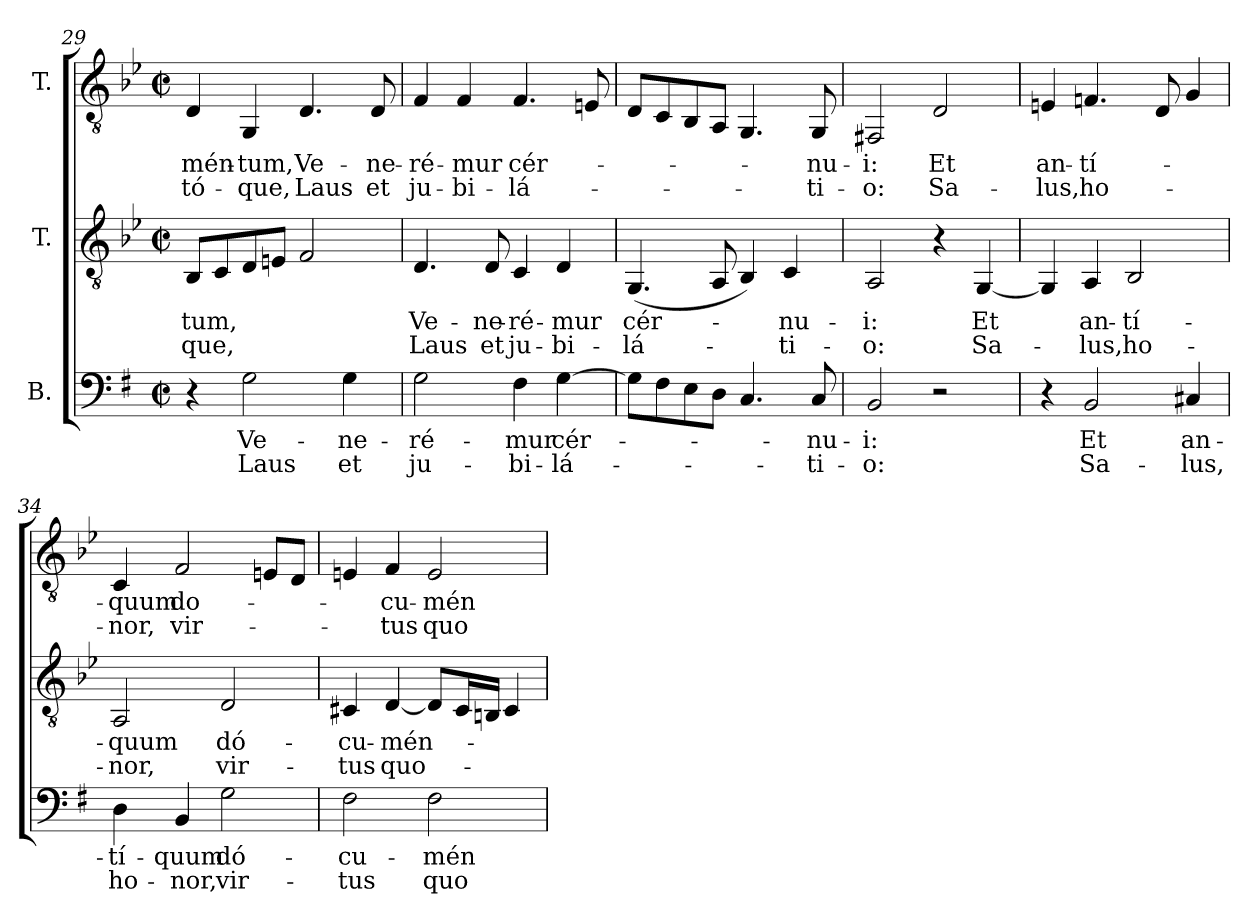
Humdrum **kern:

**kern	**text	**text	**kern	**text	**text	**kern	**text	**text
*part3	*part3	*part3	*part2	*part2	*part2	*part1	*part1	*part1
*staff3	*staff3	*staff3	*staff2	*staff2	*staff2	*staff1	*staff1	*staff1
*I"B.	*	*	*I"T.	*	*	*I"T.	*	*
*clefF4	*	*	*clefGv2	*	*	*clefGv2	*	*
*	*	*	*ITrd2c3	*	*	*ITrd2c3	*	*
*k[f#]	*	*	*k[f#]	*	*	*k[f#]	*	*
*e:	*	*	*e:	*	*	*e:	*	*
*M2/2	*	*	*M2/2	*	*	*M2/2	*	*
*met(c|)	*	*	*met(c|)	*	*	*met(c|)	*	*
=29	=29	=29	=29	=29	=29	=29	=29	=29
!	!	!	!	!LO:LY:b:color=#000000	!LO:LY:b:color=#000000	!	!	!
!	!	!	!	!	!	!	!LO:LY:b:color=#000000	!LO:LY:b:color=#000000
4r	.	.	8GGi/L	-tum,	-que,	4BBi/	-mén-	-tó-
.	.	.	8AAi/	.	.	.	.	.
!	!LO:LY:b:color=#000000	!LO:LY:b:color=#000000	!	!	!	!	!	!
!	!	!	!	!	!	!	!LO:LY:b:color=#000000	!LO:LY:b:color=#000000
2Gi\	Ve-	Laus	8BBi/	.	.	4EEi/	-tum,	-que,
.	.	.	8C#Xi/J	.	.	.	.	.
!	!	!	!	!	!	!	!LO:LY:b:color=#000000	!LO:LY:b:color=#000000
.	.	.	2Di/	.	.	4.BBi/	Ve-	Laus
!	!LO:LY:b:color=#000000	!LO:LY:b:color=#000000	!	!	!	!	!	!
4Gi\	-ne-	et	.	.	.	.	.	.
!	!	!	!	!	!	!	!LO:LY:b:color=#000000	!LO:LY:b:color=#000000
.	.	.	.	.	.	8BBi/	-ne-	et
=30	=30	=30	=30	=30	=30	=30	=30	=30
!	!LO:LY:b:color=#000000	!LO:LY:b:color=#000000	!	!	!	!	!	!
!	!	!	!	!LO:LY:b:color=#000000	!LO:LY:b:color=#000000	!	!	!
!	!	!	!	!	!	!	!LO:LY:b:color=#000000	!LO:LY:b:color=#000000
2Gi\	-ré-	ju-	4.BBi/	Ve-	Laus	4Di/	-ré-	ju-
!	!	!	!	!	!	!	!LO:LY:b:color=#000000	!LO:LY:b:color=#000000
.	.	.	.	.	.	4Di/	-mur	-bi-
!	!	!	!	!LO:LY:b:color=#000000	!LO:LY:b:color=#000000	!	!	!
.	.	.	8BBi/	-ne-	et	.	.	.
!	!LO:LY:b:color=#000000	!LO:LY:b:color=#000000	!	!	!	!	!	!
!	!	!	!	!LO:LY:b:color=#000000	!LO:LY:b:color=#000000	!	!	!
!	!	!	!	!	!	!	!LO:LY:b:color=#000000	!LO:LY:b:color=#000000
4F#i\	-mur	-bi-	4AAi/	-ré-	ju-	4.Di/	cér-	-lá-
!	!LO:LY:b:color=#000000	!LO:LY:b:color=#000000	!	!	!	!	!	!
!	!	!	!	!LO:LY:b:color=#000000	!LO:LY:b:color=#000000	!	!	!
[4Gi\	cér-	-lá-	4BBi/	-mur	-bi-	.	.	.
.	.	.	.	.	.	8C#Xi/	.	.
!!LO:LB:g=z
=31	=31	=31	=31	=31	=31	=31	=31	=31
!	!	!	!	!LO:LY:b:color=#000000	!LO:LY:b:color=#000000	!	!	!
8Gi\L]	.	.	(4.EEi/	cér-	-lá-	8BBi/L	.	.
8F#i\	.	.	.	.	.	8AAi/	.	.
8Ei\	.	.	.	.	.	8GGi/	.	.
8Di\J	.	.	8FF#i/	.	.	8FF#i/J	.	.
4.Ci/	.	.	4GGi/)	.	.	4.EEi/	.	.
!	!	!	!	!LO:LY:b:color=#000000	!LO:LY:b:color=#000000	!	!	!
.	.	.	4AAi/	-nu-	-ti-	.	.	.
!	!LO:LY:b:color=#000000	!LO:LY:b:color=#000000	!	!	!	!	!	!
!	!	!	!	!	!	!	!LO:LY:b:color=#000000	!LO:LY:b:color=#000000
8Ci/	-nu-	-ti-	.	.	.	8EEi/	-nu-	-ti-
=32	=32	=32	=32	=32	=32	=32	=32	=32
!	!LO:LY:b:color=#000000	!LO:LY:b:color=#000000	!	!	!	!	!	!
!	!	!	!	!LO:LY:b:color=#000000	!LO:LY:b:color=#000000	!	!	!
!	!	!	!	!	!	!	!LO:LY:b:color=#000000	!LO:LY:b:color=#000000
2BBi/	-i:	-o:	2FF#i/	-i:	-o:	2DD#Xi/	-i:	-o:
!	!	!	!	!	!	!	!LO:LY:b:color=#000000	!LO:LY:b:color=#000000
2r	.	.	4r	.	.	2BBi/	Et	Sa-
!	!	!	!	!LO:LY:b:color=#000000	!LO:LY:b:color=#000000	!	!	!
.	.	.	[4EEi/	Et	Sa-	.	.	.
=33	=33	=33	=33	=33	=33	=33	=33	=33
!	!	!	!	!	!	!	!LO:LY:b:color=#000000	!LO:LY:b:color=#000000
4r	.	.	4EEi/]	.	.	4C#Xi/	an-	-lus,
!	!LO:LY:b:color=#000000	!LO:LY:b:color=#000000	!	!	!	!	!	!
!	!	!	!	!LO:LY:b:color=#000000	!LO:LY:b:color=#000000	!	!	!
!	!	!	!	!	!	!	!LO:LY:b:color=#000000	!LO:LY:b:color=#000000
2BBi/	Et	Sa-	4FF#i/	an-	-lus,	4.Dni/	-tí-	ho-
!	!	!	!	!LO:LY:b:color=#000000	!LO:LY:b:color=#000000	!	!	!
.	.	.	2GGi/	-tí-	ho-	.	.	.
.	.	.	.	.	.	8BBi/	.	.
!	!LO:LY:b:color=#000000	!LO:LY:b:color=#000000	!	!	!	!	!	!
4C#Xi/	an-	-lus,	.	.	.	4Ei/	.	.
=34	=34	=34	=34	=34	=34	=34	=34	=34
!	!LO:LY:b:color=#000000	!LO:LY:b:color=#000000	!	!	!	!	!	!
!	!	!	!	!LO:LY:b:color=#000000	!LO:LY:b:color=#000000	!	!	!
!	!	!	!	!	!	!	!LO:LY:b:color=#000000	!LO:LY:b:color=#000000
4Di\	-tí-	ho-	2FF#i/	-quum	-nor,	4AAi/	-quum	-nor,
!	!LO:LY:b:color=#000000	!LO:LY:b:color=#000000	!	!	!	!	!	!
!	!	!	!	!	!	!	!LO:LY:b:color=#000000	!LO:LY:b:color=#000000
4BBi/	-quum	-nor,	.	.	.	2Di/	do-	vir-
!	!LO:LY:b:color=#000000	!LO:LY:b:color=#000000	!	!	!	!	!	!
!	!	!	!	!LO:LY:b:color=#000000	!LO:LY:b:color=#000000	!	!	!
2Gi\	dó-	vir-	2BBi/	dó-	vir-	.	.	.
.	.	.	.	.	.	8C#Xi/L	.	.
.	.	.	.	.	.	8BBi/J	.	.
=35	=35	=35	=35	=35	=35	=35	=35	=35
!	!LO:LY:b:color=#000000	!LO:LY:b:color=#000000	!	!	!	!	!	!
!	!	!	!	!LO:LY:b:color=#000000	!LO:LY:b:color=#000000	!	!	!
2F#i\	-cu-	-tus	4AA#Xi/	-cu-	-tus	4C#Xi/	.	.
!	!	!	!	!LO:LY:b:color=#000000	!LO:LY:b:color=#000000	!	!	!
!	!	!	!	!	!	!	!LO:LY:b:color=#000000	!LO:LY:b:color=#000000
.	.	.	[4BBi/	-mén-	quo-	4Di/	-cu-	-tus
!	!LO:LY:b:color=#000000	!LO:LY:b:color=#000000	!	!	!	!	!	!
!	!	!	!	!	!	!	!LO:LY:b:color=#000000	!LO:LY:b:color=#000000
2F#i\	-mén-	quo-	8BBi/L]	.	.	2C#i/	-mén-	quo-
.	.	.	16AA#i/L	.	.	.	.	.
.	.	.	16GG#Xi/JJ	.	.	.	.	.
.	.	.	4AA#i/	.	.	.	.	.
=	=	=	=	=	=	=	=	=
*-	*-	*-	*-	*-	*-	*-	*-	*-
